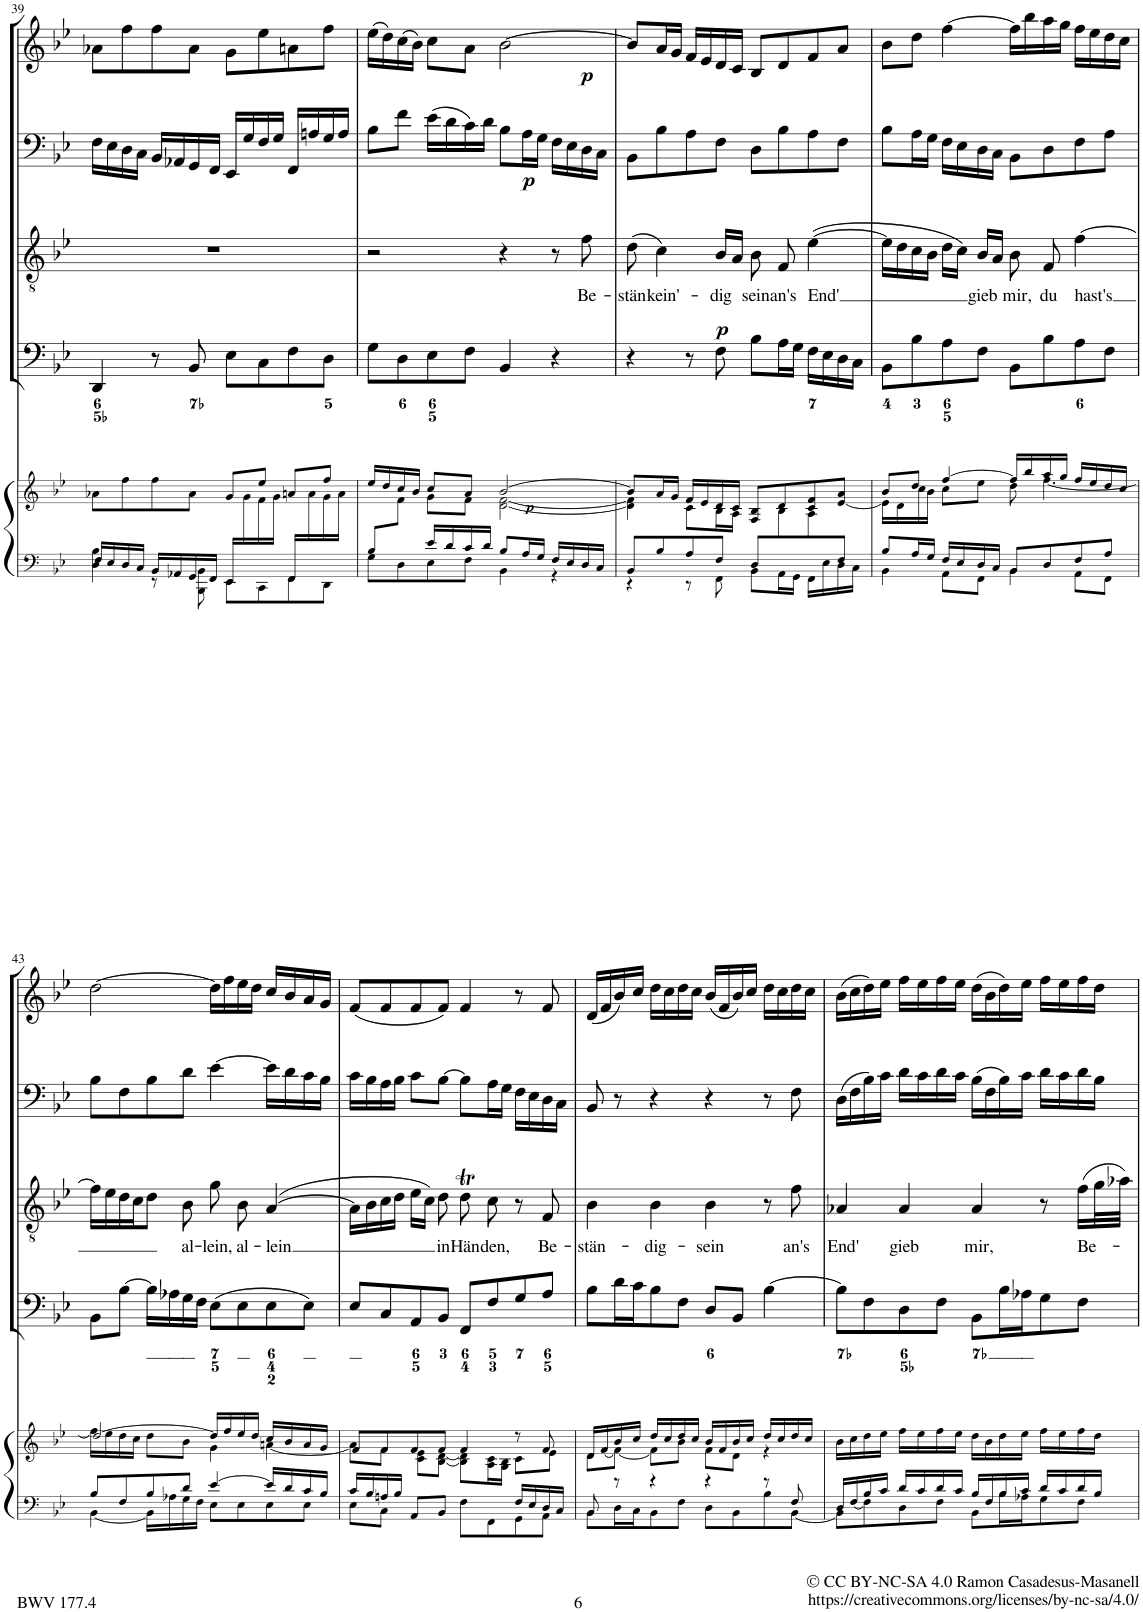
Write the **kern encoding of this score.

**kern	**kern	**dynam	**kern	**dynam	**kern	**text	**kern	**dynam	**kern	**dynam
*part5	*part5	*part5	*part4	*part4	*part3	*part3	*part2	*part2	*part1	*part1
*staff6	*staff5	*staff5/6	*staff4	*staff4	*staff3	*staff3	*staff2	*staff2	*staff1	*staff1
*I"Piano reduction	*	*	*I"Continuo	*	*I"Tenore	*	*I"Fagotto obligato	*	*I"Violino concertante	*
*I'Pno	*	*	*	*	*	*	*	*	*I'Vln	*
!!LO:PB:g=z
*clefF4	*clefG2	*	*clefF4	*	*clefGv2	*	*clefF4	*	*clefG2	*
*k[b-e-]	*k[b-e-]	*	*k[b-e-]	*	*k[b-e-]	*	*k[b-e-]	*	*k[b-e-]	*
*M4/4	*M4/4	*	*M4/4	*	*M4/4	*	*M4/4	*	*M4/4	*
*met(c)	*met(c)	*	*met(c)	*	*met(c)	*	*met(c)	*	*met(c)	*
=39	=39	=39	=39	=39	=39	=39	=39	=39	=39	=39
*^	*^	*	*	*	*	*	*	*	*	*
16F/LL	4D\ 4B-\	8a-X\L	16ryy	.	4DD/	.	1r	.	16F\LL	.	8a-X\L	.
*	*	*v	*v	*	*	*	*	*	*	*	*	*
16E-/	.	.	.	.	.	.	.	16E-\	.	.	.
16D/	.	8ff\	.	.	.	.	.	16D\	.	8ff\	.
16C/JJ	.	.	.	.	.	.	.	16C\JJ	.	.	.
16BB-/LL	8r	8ff\	.	8r	.	.	.	16BB-/LL	.	8ff\	.
16AA-X/	.	.	.	.	.	.	.	16AA-X/	.	.	.
16GG/	8BBB-\ 8BB-\	8a-\J	.	8BB-/	.	.	.	16GG/	.	8a-\J	.
16FF/JJ	.	.	.	.	.	.	.	16FF/JJ	.	.	.
16EE-/LL	8EE-\L	8g/L	.	8E-\L	.	.	.	16EE-/LL	.	8g\L	.
*	*	*^	*	*	*	*	*	*	*	*	*
8.ryy	.	.	16g\	.	.	.	.	.	16G/	.	.	.
.	8CC\	8ee-/J	16f\	.	8C\	.	.	.	16F/	.	8ee-\	.
.	.	.	16g\JJ	.	.	.	.	.	16G/JJ	.	.	.
16FF/LL	8FF\	8an/L	16ryy	.	8F\	.	.	.	16FF/LL	.	8an\	.
8.ryy	.	.	16an\	.	.	.	.	.	16An/	.	.	.
.	8DD\J	8ff/J	16g\	.	8D\J	.	.	.	16G/	.	8ff\J	.
.	.	.	16a\JJ	.	.	.	.	.	16A/JJ	.	.	.
=40	=40	=40	=40	=40	=40	=40	=40	=40	=40	=40	=40	=40
*	*	*^	*^	*	*	*	*	*	*	*	*	*
8B-/L	8G\L	16ee-/LL	4ryy	8ryy	2ryy	.	8G\L	.	2r	.	8B-\L	.	(16ee-\LL	.
.	.	16dd/	.	.	.	.	.	.	.	.	.	.	16dd\)	.
8ryy	8D\	16cc/	.	8f\J	.	.	8D\	.	.	.	8f\J	.	(16cc\	.
.	.	16b-/JJ	.	.	.	.	.	.	.	.	.	.	16b-\JJ)	.
16e-/LL	8E-\	8cc/L	8g\L	2.ryy	.	.	8E-\	.	.	.	(16e-\LL	.	8cc\L	.
16d/	.	.	.	.	.	.	.	.	.	.	16d\	.	.	.
16c/	8F\J	8a/J	8f\J	.	.	.	8F\J	.	.	.	16c\)	.	8a\J	.
16d/JJ	.	.	.	.	.	.	.	.	.	.	16d\JJ	.	.	.
!	!	!	!	!	!	!	!	!	!	!	!	!	!	!LO:DY:b
8B-/L	4BB-\	[2b-/	[2d\ [2f\	.	8.ryy	.	4BB-/	.	4r	.	8B-\L	.	[2b-\	p
!	!	!	!	!	!	!	!	!	!	!	!	!LO:DY:b	!	!
16A/L	.	.	.	.	.	.	.	.	.	.	16A\L	p	.	.
!	!	!	!	!	!	!LO:DY:b	!	!	!	!	!	!	!	!
16G/JJ	.	.	.	.	4ryy	p	.	.	.	.	16G\JJ	.	.	.
16F/LL	4r	.	.	.	.	.	4r	.	8r	.	16F\LL	.	.	.
16E-/	.	.	.	.	.	.	.	.	.	.	16E-\	.	.	.
!	!	!	!	!	!	!	!	!	!	!LO:LY:b	!	!	!	!
16D/	.	.	.	.	.	.	.	.	8f\	Be-	16D\	.	.	.
16C/JJ	.	.	.	.	16ryy	.	.	.	.	.	16C\JJ	.	.	.
=41	=41	=41	=41	=41	=41	=41	=41	=41	=41	=41	=41	=41	=41	=41
!	!	!	!	!	!	!	!	!	!	!LO:LY:b	!	!	!	!
*	*	*	*	*v	*v	*	*	*	*	*	*	*	*	*
8BB-/L	4r	8b-/L]	4d\] 4f\]	8ryy	.	4r	.	(8d\	-stän-	8BB-\L	.	8b-/L]	.
!	!	!	!	!	!	!	!	!	!LO:LY:b	!	!	!	!
*	*	*	*v	*v	*	*	*	*	*	*	*	*	*
8B-/	.	16a/L	.	.	.	.	4c\)	-kein'-	8B-\	.	16a/L	.
.	.	16g/JJ	.	.	.	.	.	.	.	.	16g/JJ	.
8A/	8r	16f/LL	8c\L	.	8r	.	.	.	8A\	.	16f/LL	.
.	.	16e-/	.	.	.	.	.	.	.	.	16e-/	.
!	!	!	!	!	!	!LO:DY:a	!	!LO:LY:b	!	!	!	!
8F/J	8FF\	16d/	16B-\L	.	8F\	p	16B-/LL	-dig	8F\J	.	16d/	.
.	.	16c/JJ	16A\JJ	.	.	.	16A/JJ	.	.	.	16c/JJ	.
!	!	!	!	!	!	!	!	!LO:LY:b	!	!	!	!
8D/L	8BB-\L	8F/ 8B-/L	2ryy	.	8B-\L	.	8B-\	sein	8D\L	.	8B-/L	.
*	*	*	*^	*	*	*	*	*	*	*	*	*
!	!	!	!	!	!	!	!	!	!LO:LY:b	!	!	!	!
4ryy	16AA\L	8d/	.	8B-\	.	16A\L	.	8F/	an's	8B-\	.	8d/	.
.	16GG\JJ	.	.	.	.	16G\JJ	.	.	.	.	.	.	.
!	!	!	!	!	!	!	!	!	!LO:LY:b	!	!	!	!
.	16FF\LL	8c/ 8f/	.	8A\	.	16F\LL	.	([4e-\	End'	8A\	.	8f/	.
.	16E-\	.	.	.	.	16E-\	.	.	.	.	.	.	.
8F/J	16D\	[<8e-/ 8a/J	.	8ryy	.	16D\	.	.	.	8F\J	.	8a/J	.
.	16C\JJ	.	.	.	.	16C\JJ	.	.	.	.	.	.	.
*	*	*	*v	*v	*	*	*	*	*	*	*	*	*
=42	=42	=42	=42	=42	=42	=42	=42	=42	=42	=42	=42	=42
8B-/L	4BB-\	8b-/L	16e-\LL]	.	8BB-\L	.	16e-\LL]	.	8B-\L	.	8b-\L	.
.	.	.	16d\	.	.	.	16d\	.	.	.	.	.
16A/L	.	8dd/J	16cc\	.	8B-\	.	16c\	.	16A\L	.	8dd\J	.
16G/JJ	.	.	16b-\JJ	.	.	.	16B-\JJ	.	16G\JJ	.	.	.
16F/LL	8AA\L	[4ff/	8cc\L	.	8A\	.	16d\LL	.	16F\LL	.	[4ff\	.
16E-/	.	.	.	.	.	.	16c\JJ)	.	16E-\	.	.	.
!	!	!	!	!	!	!	!	!LO:LY:b	!	!	!	!
16D/	8FF\J	.	8ee-\J	.	8F\J	.	16B-/LL	gieb	16D\	.	.	.
16C/JJ	.	.	.	.	.	.	16A/JJ	.	16C\JJ	.	.	.
!	!	!	!	!	!	!	!	!LO:LY:b	!	!	!	!
8BB-/L	4BB-\	16ff/LL]	8dd\	.	8BB-\L	.	8B-\	mir,	8BB-\L	.	16ff\LL]	.
.	.	16bb-/	.	.	.	.	.	.	.	.	16bb-\	.
!	!	!	!	!	!	!	!	!LO:LY:b	!	!	!	!
8D/	.	16aa/	[4.ff\	.	8B-\	.	8F/	du	8D\	.	16aa\	.
.	.	16gg/JJ	.	.	.	.	.	.	.	.	16gg\JJ	.
!	!	!	!	!	!	!	!	!LO:LY:b	!	!	!	!
8F/	8AA\L	16ff/LL	.	.	8A\	.	[4f\	hast's	8F\	.	16ff\LL	.
.	.	16ee-/	.	.	.	.	.	.	.	.	16ee-\	.
8A/J	8FF\J	16dd/	.	.	8F\J	.	.	.	8A\J	.	16dd\	.
.	.	16cc/JJ	.	.	.	.	.	.	.	.	16cc\JJ	.
!!LO:LB:g=z
=43	=43	=43	=43	=43	=43	=43	=43	=43	=43	=43	=43	=43
8B-/L	[4BB-\	[2dd/	16ff\LL]	.	8BB-\L	.	16f\LL]	.	8B-\L	.	[2dd\	.
.	.	.	16ee-\	.	.	.	16e-\	.	.	.	.	.
8F/	.	.	16dd\	.	[8B-\J	.	16d\	.	8F\	.	.	.
.	.	.	16cc\JJ	.	.	.	16c\J	.	.	.	.	.
8B-/	16BB-\LL]	.	8dd\L	.	16B-\LL]	.	8d\J	.	8B-\	.	.	.
.	16A-X\	.	.	.	16A-X\	.	.	.	.	.	.	.
!	!	!	!	!	!	!	!	!LO:LY:b	!	!	!	!
8d/J	16G\	.	8b-\J	.	16G\	.	8B-\	al-	8d\J	.	.	.
.	16F\JJ	.	.	.	16F\JJ	.	.	.	.	.	.	.
!	!	!	!	!	!	!	!	!LO:LY:b	!	!	!	!
[4e-/	8E-\L	16dd/LL]	4g\	.	(8E-\L	.	8g\	-lein,	[4e-\	.	16dd\LL]	.
.	.	16ff/	.	.	.	.	.	.	.	.	16ff\	.
!	!	!	!	!	!	!	!	!LO:LY:b	!	!	!	!
.	8E-\	16ee-/	.	.	8E-\	.	8B-\	al-	.	.	16ee-\	.
.	.	16dd/JJ	.	.	.	.	.	.	.	.	16dd\JJ	.
!	!	!	!	!	!	!	!	!LO:LY:b	!	!	!	!
16e-/LL]	8E-\	16cc/LL	[4an\	.	8E-\	.	([4A/	-lein	16e-\LL]	.	16cc/LL	.
16d/	.	16b-/	.	.	.	.	.	.	16d\	.	16b-/	.
16c/	8E-\J	16a/	.	.	8E-\J)	.	.	.	16c\	.	16a/	.
16B-/JJ	.	16g/JJ	.	.	.	.	.	.	16B-\JJ	.	16g/JJ	.
=44	=44	=44	=44	=44	=44	=44	=44	=44	=44	=44	=44	=44
16c/LL	8E-\L	8f/L	8a\L]	.	8E-/L	.	16A\LL]	.	16c\LL	.	(8f/L	.
16B-/	.	.	.	.	.	.	16B-\	.	16B-\	.	.	.
16An/	8C\J	8f/	8f\J	.	8C/	.	16c\	.	16A\	.	8f/	.
16B-/JJ	.	.	.	.	.	.	16d\JJ	.	16B-\JJ	.	.	.
8AA/L	4ryy	8f/	8c\ 8e-\L	.	8AA/	.	16e-\LL	.	8c\L	.	8f/	.
.	.	.	.	.	.	.	16c\JJ)	.	.	.	.	.
!	!	!	!	!	!	!	!	!LO:LY:b	!	!	!	!
8BB-/J	.	8f/J	[8B-\ [8d\J	.	8BB-/J	.	8d\	in	[8B-\J	.	8f/J)	.
!	!	!	!	!	!	!	!	!LO:LY:b	!	!	!	!
4ryy	8F\L	4f/	8B-\] 8d\]L	.	8FF/L	.	8dt\	Hän-	8B-\L]	.	4f/	.
!	!	!	!	!	!	!	!	!LO:LY:b	!	!	!	!
.	8FF\	.	16A\ 16c\L	.	8F/	.	8c\	-den,	16A\L	.	.	.
.	.	.	16G\ 16B-\JJ	.	.	.	.	.	16G\JJ	.	.	.
16F/LL	8GG\	8r	8c\L	.	8G/	.	8r	.	16F\LL	.	8r	.
16E-/	.	.	.	.	.	.	.	.	16E-\	.	.	.
!	!	!	!	!	!	!	!	!LO:LY:b	!	!	!	!
16D/	8AA\J	8f/	8e-\J	.	8A/J	.	8F/	Be-	16D\	.	8f/	.
16C/JJ	.	.	.	.	.	.	.	.	16C\JJ	.	.	.
=45	=45	=45	=45	=45	=45	=45	=45	=45	=45	=45	=45	=45
!	!	!	!	!	!	!	!	!LO:LY:b	!	!	!	!
8BB-/	8BB-\L	16d/LL	8d\L	.	8B-\L	.	4B-\	-stän-	8BB-/	.	(16d/LL	.
.	.	[<16f/	.	.	.	.	.	.	.	.	16f/	.
8r	16D\L	16b-/	8f\J_	.	16d\L	.	.	.	8r	.	16b-/)	.
.	16C\J	16cc/JJ	.	.	16c\J	.	.	.	.	.	16cc/JJ	.
!	!	!	!	!	!	!	!	!LO:LY:b	!	!	!	!
4r	8BB-\	16dd/LL	8f\L]	.	8B-\	.	4B-\	-dig-	4r	.	16dd\LL	.
.	.	16cc/	.	.	.	.	.	.	.	.	16cc\	.
.	8F\J	16dd/	8b-\J	.	8F\J	.	.	.	.	.	16dd\	.
.	.	16cc/JJ	.	.	.	.	.	.	.	.	16cc\JJ	.
!	!	!	!	!	!	!	!	!LO:LY:b	!	!	!	!
4r	8D\L	16b-/LL	8f\L	.	8D/L	.	4B-\	-sein	4r	.	(16b-/LL	.
.	.	16f/	.	.	.	.	.	.	.	.	16f/	.
.	8BB-\	16b-/	8d\J	.	8BB-/J	.	.	.	.	.	16b-/)	.
.	.	16cc/JJ	.	.	.	.	.	.	.	.	16cc/JJ	.
8r	8B-\	16dd/LL	4r	.	[4B-\	.	8r	.	8r	.	16dd\LL	.
.	.	16cc/	.	.	.	.	.	.	.	.	16cc\	.
!	!	!	!	!	!	!	!	!LO:LY:b	!	!	!	!
8F/	[8BB-\J	16dd/	.	.	.	.	8f\	an's	8F\	.	16dd\	.
.	.	16cc/JJ	.	.	.	.	.	.	.	.	16cc\JJ	.
*	*	*v	*v	*	*	*	*	*	*	*	*	*
=46	=46	=46	=46	=46	=46	=46	=46	=46	=46	=46	=46
!	!	!	!	!	!	!	!LO:LY:b	!	!	!	!
16D/LL	8BB-\L]	16b-\LL	.	8B-\L]	.	4A-X/	End'	(16D\LL	.	(16b-\LL	.
[<16F/	.	16cc\	.	.	.	.	.	16F\	.	16cc\	.
16B-/	8F\]	16dd\	.	8F\	.	.	.	16B-\)	.	16dd\)	.
16c/JJ	.	16ee-\JJ	.	.	.	.	.	16c\JJ	.	16ee-\JJ	.
!	!	!	!	!	!	!	!LO:LY:b	!	!	!	!
16d/LL	8D\	16ff\LL	.	8D\	.	4A-/	gieb	16d\LL	.	16ff\LL	.
16c/	.	16ee-\	.	.	.	.	.	16c\	.	16ee-\	.
16d/	8F\J	16ff\	.	8F\J	.	.	.	16d\	.	16ff\	.
16c/JJ	.	16ee-\JJ	.	.	.	.	.	16c\JJ	.	16ee-\JJ	.
!	!	!	!	!	!	!	!LO:LY:b	!	!	!	!
16B-/LL	8BB-\L	16dd\LL	.	8BB-\L	.	4A-/	mir,	(16B-\LL	.	(16dd\LL	.
16F/	.	16b-\	.	.	.	.	.	16F\	.	16b-\	.
16B-/	16B-\L	16dd\	.	16B-\L	.	.	.	16B-\)	.	16dd\)	.
16c/JJ	16A-X\J	16ee-\JJ	.	16A-X\J	.	.	.	16c\JJ	.	16ee-\JJ	.
16d/LL	8G\	16ff\LL	.	8G\	.	8r	.	16d\LL	.	16ff\LL	.
16c/	.	16ee-\	.	.	.	.	.	16c\	.	16ee-\	.
!	!	!	!	!	!	!	!LO:LY:b	!	!	!	!
16d/	8F\J	16ff\	.	8F\J	.	(16f\LL	Be-	16d\	.	16ff\	.
16B-/JJ	.	16dd\JJ	.	.	.	32g\L	.	16B-\JJ	.	16dd\JJ	.
.	.	.	.	.	.	32a-X\JJJ)	.	.	.	.	.
*v	*v	*	*	*	*	*	*	*	*	*	*
=	=	=	=	=	=	=	=	=	=	=
*-	*-	*-	*-	*-	*-	*-	*-	*-	*-	*-
